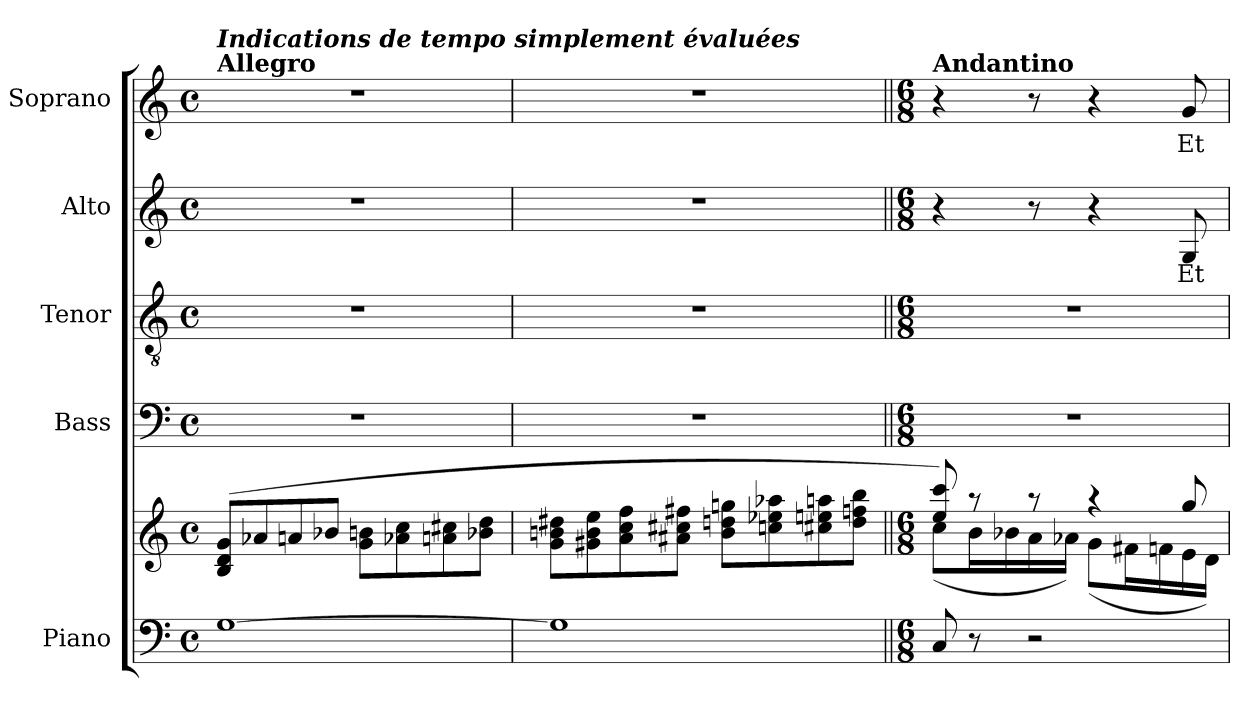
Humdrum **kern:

**kern	**kern	**kern	**kern	**kern	**text	**kern	**text
*part5	*part5	*part4	*part3	*part2	*part2	*part1	*part1
*staff6	*staff5	*staff4	*staff3	*staff2	*staff2	*staff1	*staff1
*I"Piano	*	*I"Bass	*I"Tenor	*I"Alto	*	*I"Soprano	*
*I'Pno.	*	*I'B.	*I'T.	*I'A.	*	*I'S.	*
*clefF4	*clefG2	*clefF4	*clefGv2	*clefG2	*	*clefG2	*
*k[]	*k[]	*k[]	*k[]	*k[]	*	*k[]	*
*M4/4	*M4/4	*M4/4	*M4/4	*M4/4	*	*M4/4	*
*met(c)	*met(c)	*met(c)	*met(c)	*met(c)	*	*met(c)	*
=1	=1	=1	=1	=1	=1	=1	=1
!	!	!	!	!	!	!LO:TX:a:B:t=Allegro	!
!	!	!	!	!	!	!LO:TX:a:Bi:t=Indications de tempo simplement évaluées	!
[1G	(>8B/ 8d/ 8g/L	1r	1r	1r	.	1r	.
.	8a-X/	.	.	.	.	.	.
.	8an/	.	.	.	.	.	.
.	8b-X/J	.	.	.	.	.	.
.	8g\ 8bn\L	.	.	.	.	.	.
.	8a-X\ 8cc\	.	.	.	.	.	.
.	8an\ 8cc#X\	.	.	.	.	.	.
.	8b-X\ 8dd\J	.	.	.	.	.	.
=2	=2	=2	=2	=2	=2	=2	=2
1G]	8g\ 8bn\ 8dd#X\L	1r	1r	1r	.	1r	.
.	8g#X\ 8b\ 8ee\	.	.	.	.	.	.
.	8a\ 8cc\ 8ff\	.	.	.	.	.	.
.	8a#X\ 8cc#X\ 8ff#X\J	.	.	.	.	.	.
.	8b\ 8ddn\ 8ggn\L	.	.	.	.	.	.
.	8ccn\ 8ee-X\ 8aa-X\	.	.	.	.	.	.
.	8cc#X\ 8een\ 8aan\	.	.	.	.	.	.
.	8dd\ 8ffn\ 8bb\J	.	.	.	.	.	.
=3||	=3||	=3||	=3||	=3||	=3||	=3||	=3||
*M6/8	*M6/8	*M6/8	*M6/8	*M6/8	*	*M6/8	*
*	*^	*	*	*	*	*	*
!	!	!	!	!	!	!	!LO:TX:a:B:t=Andantino	!
8C/	8ee/ 8ccc/)	(<8cc\L	2.r	2.r	4r	.	4r	.
8r	8r	16b\L	.	.	.	.	.	.
.	.	16b-X\	.	.	.	.	.	.
2r	8r	16a\	.	.	8r	.	8r	.
.	.	16a-X\JJ)	.	.	.	.	.	.
.	4r	(<8g\L	.	.	4r	.	4r	.
.	.	16f#X\L	.	.	.	.	.	.
.	.	16fn\	.	.	.	.	.	.
!	!	!	!	!	!	!LO:LY:b	!	!LO:LY:b
.	8gg/	16e\	.	.	8G/	Et	8g/	Et
.	.	16d\JJ)	.	.	.	.	.	.
*	*v	*v	*	*	*	*	*	*
=	=	=	=	=	=	=	=
*-	*-	*-	*-	*-	*-	*-	*-
